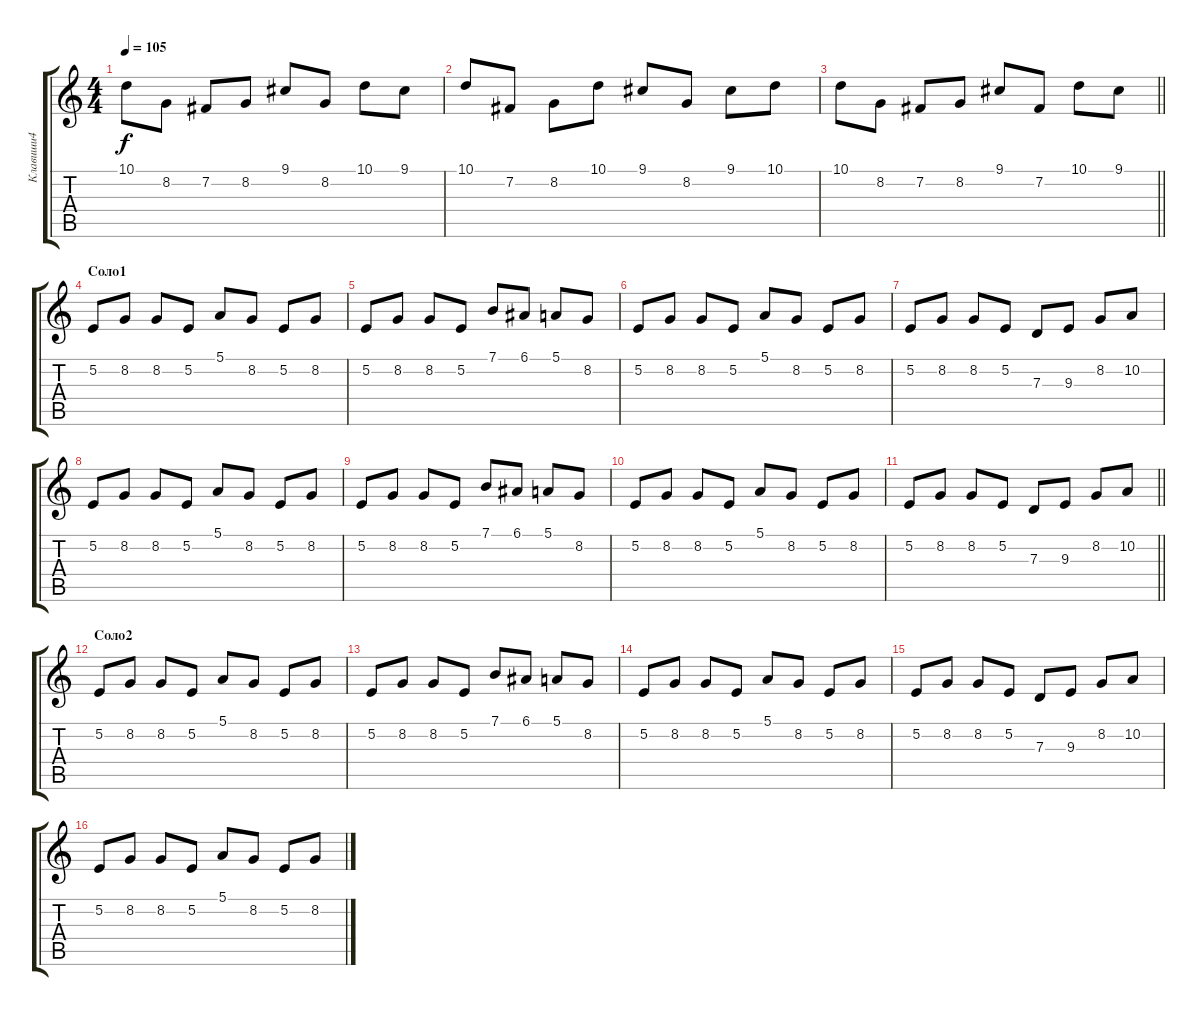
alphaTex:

\track ("Клавиши4" "Клавиши4") {instrument orchestrahit}
\staff {score tabs}
\tuning (E4 B3 G3 D3 A2 E2) {hide}
\ts (4 4)
\tempo 105
\clef g2
\ks c
10.1.8{dy f} 8.2.8 7.2.8 8.2.8 9.1.8 8.2.8 10.1.8 9.1.8 |
10.1.8 7.2.8 8.2.8 10.1.8 9.1.8 8.2.8 9.1.8 10.1.8 |
\barLineRight lightlight
10.1.8 8.2.8 7.2.8 8.2.8 9.1.8 7.2.8 10.1.8 9.1.8 |
\section ("" "Соло1")
5.2.8 8.2.8 8.2.8 5.2.8 5.1.8 8.2.8 5.2.8 8.2.8 |
5.2.8 8.2.8 8.2.8 5.2.8 7.1.8 6.1.8 5.1.8 8.2.8 |
5.2.8 8.2.8 8.2.8 5.2.8 5.1.8 8.2.8 5.2.8 8.2.8 |
5.2.8 8.2.8 8.2.8 5.2.8 7.3.8 9.3.8 8.2.8 10.2.8 |
5.2.8 8.2.8 8.2.8 5.2.8 5.1.8 8.2.8 5.2.8 8.2.8 |
5.2.8 8.2.8 8.2.8 5.2.8 7.1.8 6.1.8 5.1.8 8.2.8 |
5.2.8 8.2.8 8.2.8 5.2.8 5.1.8 8.2.8 5.2.8 8.2.8 |
\barLineRight lightlight
5.2.8 8.2.8 8.2.8 5.2.8 7.3.8 9.3.8 8.2.8 10.2.8 |
\section ("" "Соло2")
5.2.8 8.2.8 8.2.8 5.2.8 5.1.8 8.2.8 5.2.8 8.2.8 |
5.2.8 8.2.8 8.2.8 5.2.8 7.1.8 6.1.8 5.1.8 8.2.8 |
5.2.8 8.2.8 8.2.8 5.2.8 5.1.8 8.2.8 5.2.8 8.2.8 |
5.2.8 8.2.8 8.2.8 5.2.8 7.3.8 9.3.8 8.2.8 10.2.8 |
5.2.8 8.2.8 8.2.8 5.2.8 5.1.8 8.2.8 5.2.8 8.2.8
